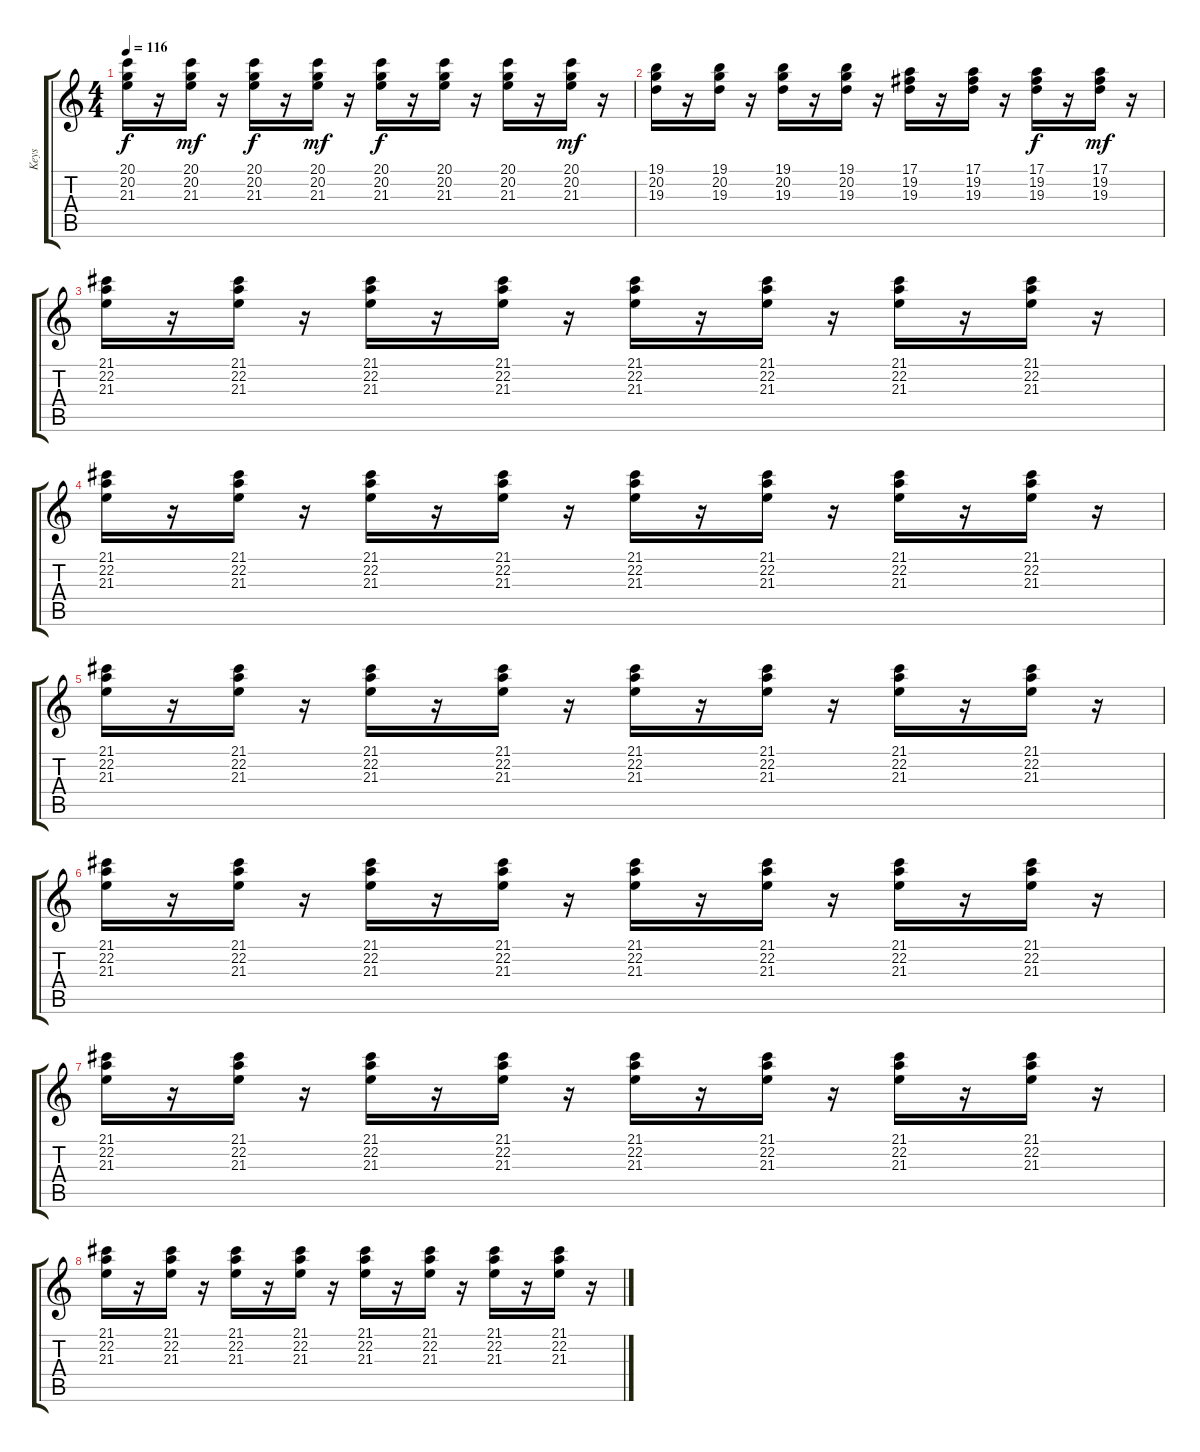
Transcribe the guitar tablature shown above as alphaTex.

\track ("Keys" "Keys") {instrument brightacousticpiano}
\staff {score tabs}
\tuning (E4 B3 G3 D3 A2 E2) {hide}
\ts (4 4)
\tempo 116
\clef g2
\ks c
(20.1 20.2 21.3).16{dy f} r.16 (20.1 20.2 21.3).16{dy mf} r.16 (20.1 20.2 21.3).16{dy f} r.16 (20.1 20.2 21.3).16{dy mf} r.16 (20.1 20.2 21.3).16{dy f} r.16 (20.1 20.2 21.3).16 r.16 (20.1 20.2 21.3).16 r.16 (20.1 20.2 21.3).16{dy mf} r.16 |
(19.1 20.2 19.3).16 r.16 (19.1 20.2 19.3).16 r.16 (19.1 20.2 19.3).16 r.16 (19.1 20.2 19.3).16 r.16 (17.1 19.2 19.3).16 r.16 (17.1 19.2 19.3).16 r.16 (17.1 19.2 19.3).16{dy f} r.16 (17.1 19.2 19.3).16{dy mf} r.16 |
(21.1 22.2 21.3).16 r.16 (21.1 22.2 21.3).16 r.16 (21.1 22.2 21.3).16 r.16 (21.1 22.2 21.3).16 r.16 (21.1 22.2 21.3).16 r.16 (21.1 22.2 21.3).16 r.16 (21.1 22.2 21.3).16 r.16 (21.1 22.2 21.3).16 r.16 |
(21.1 22.2 21.3).16 r.16 (21.1 22.2 21.3).16 r.16 (21.1 22.2 21.3).16 r.16 (21.1 22.2 21.3).16 r.16 (21.1 22.2 21.3).16 r.16 (21.1 22.2 21.3).16 r.16 (21.1 22.2 21.3).16 r.16 (21.1 22.2 21.3).16 r.16 |
(21.1 22.2 21.3).16 r.16 (21.1 22.2 21.3).16 r.16 (21.1 22.2 21.3).16 r.16 (21.1 22.2 21.3).16 r.16 (21.1 22.2 21.3).16 r.16 (21.1 22.2 21.3).16 r.16 (21.1 22.2 21.3).16 r.16 (21.1 22.2 21.3).16 r.16 |
(21.1 22.2 21.3).16 r.16 (21.1 22.2 21.3).16 r.16 (21.1 22.2 21.3).16 r.16 (21.1 22.2 21.3).16 r.16 (21.1 22.2 21.3).16 r.16 (21.1 22.2 21.3).16 r.16 (21.1 22.2 21.3).16 r.16 (21.1 22.2 21.3).16 r.16 |
(21.1 22.2 21.3).16 r.16 (21.1 22.2 21.3).16 r.16 (21.1 22.2 21.3).16 r.16 (21.1 22.2 21.3).16 r.16 (21.1 22.2 21.3).16 r.16 (21.1 22.2 21.3).16 r.16 (21.1 22.2 21.3).16 r.16 (21.1 22.2 21.3).16 r.16 |
(21.1 22.2 21.3).16 r.16 (21.1 22.2 21.3).16 r.16 (21.1 22.2 21.3).16 r.16 (21.1 22.2 21.3).16 r.16 (21.1 22.2 21.3).16 r.16 (21.1 22.2 21.3).16 r.16 (21.1 22.2 21.3).16 r.16 (21.1 22.2 21.3).16 r.16
